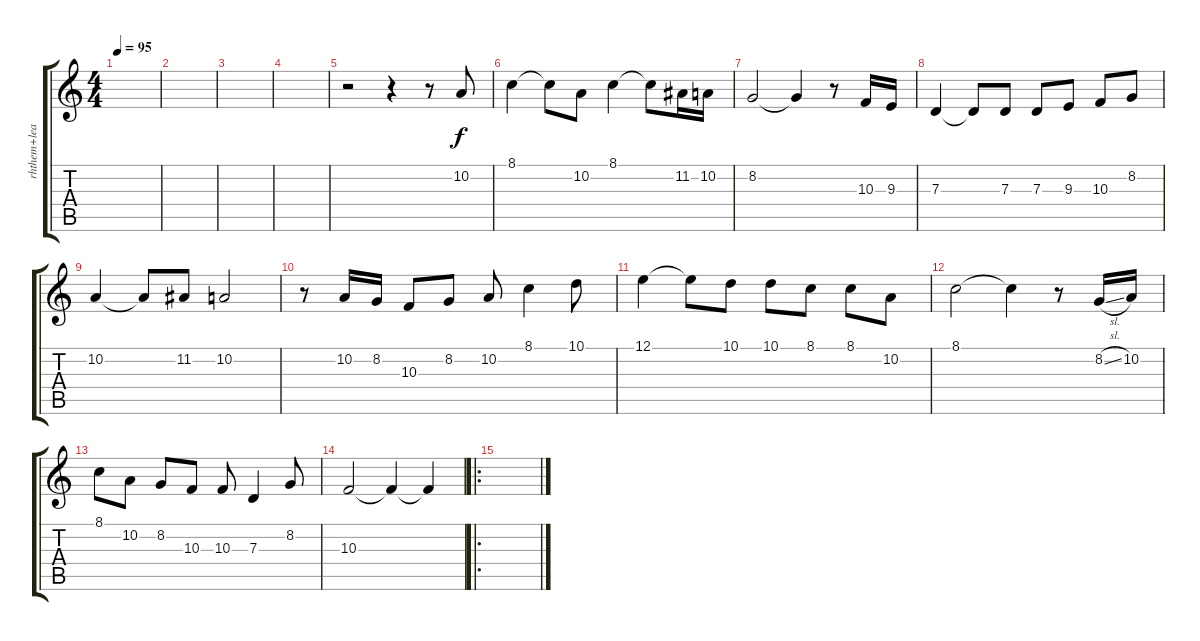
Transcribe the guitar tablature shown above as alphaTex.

\track ("rhthem+lead" "rhthem+lea") {instrument acousticgrandpiano}
\staff {score tabs}
\tuning (E4 B3 G3 D3 A2 E2) {hide}
\ts (4 4)
\tempo 95
\clef g2
\ks c
|
|
|
|
r.2 r.4 r.8 10.2.8{volume 10 instrument harmonica} |
8.1.4 8.1{t}.8 10.2.8 8.1.4 8.1{t}.8 11.2.16 10.2.16 |
8.2.2 8.2{t}.4 r.8 10.3.16 9.3.16 |
7.3.4 7.3{t}.8 7.3.8 7.3.8 9.3.8 10.3.8 8.2.8 |
10.2.4 10.2{t}.8 11.2.8 10.2.2 |
r.8 10.2.16 8.2.16 10.3.8 8.2.8 10.2.8 8.1.4 10.1.8 |
12.1.4 12.1{t}.8 10.1.8 10.1.8 8.1.8 8.1.8 10.2.8 |
8.1.2 8.1{t}.4 r.8 8.2{sl}.16 10.2.16 |
8.1.8 10.2.8 8.2.8 10.3.8 10.3.8 7.3.4 8.2.8 |
10.3.2 10.3{t}.4 10.3{t}.4 |
\ro
